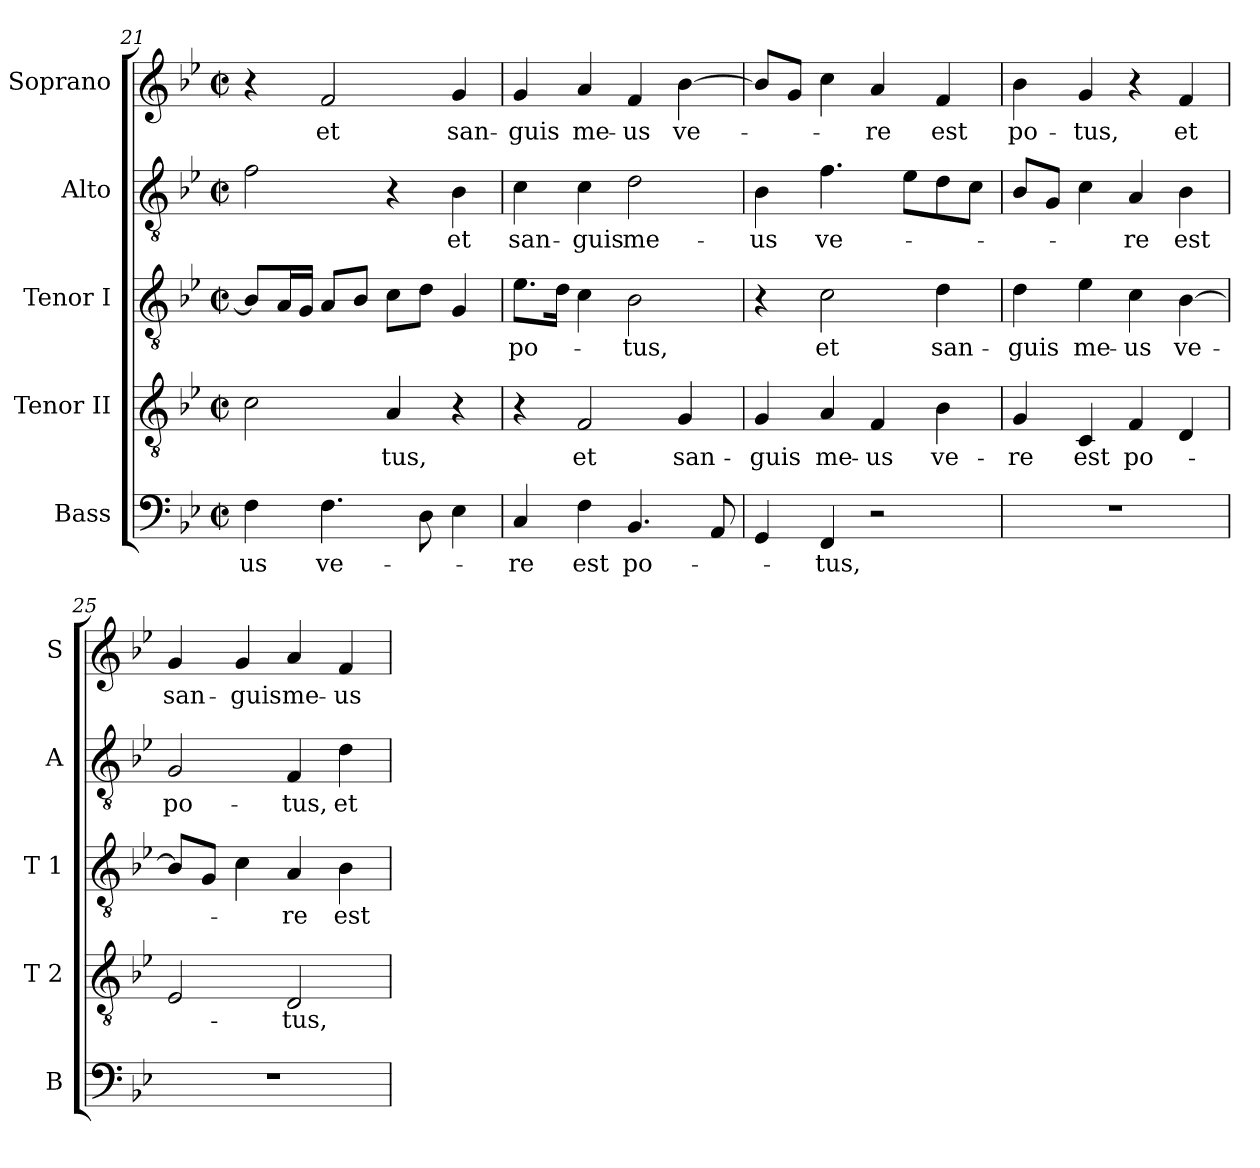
**kern	**text	**kern	**text	**kern	**text	**kern	**text	**kern	**text
*part5	*part5	*part4	*part4	*part3	*part3	*part2	*part2	*part1	*part1
*staff5	*staff5	*staff4	*staff4	*staff3	*staff3	*staff2	*staff2	*staff1	*staff1
*I"Bass	*	*I"Tenor II	*	*I"Tenor I	*	*I"Alto	*	*I"Soprano	*
*I'B	*	*I'T 2	*	*I'T 1	*	*I'A	*	*I'S	*
!!LO:PB:g=z
*clefF4	*	*clefGv2	*	*clefGv2	*	*clefGv2	*	*clefG2	*
*ITrd7c12	*	*	*	*	*	*ITrd7c12	*	*	*
*k[b-e-]	*	*k[b-e-]	*	*k[b-e-]	*	*k[b-e-]	*	*k[b-e-]	*
*B-:	*	*B-:	*	*B-:	*	*B-:	*	*B-:	*
*M2/2	*	*M2/2	*	*M2/2	*	*M2/2	*	*M2/2	*
*met(c|)	*	*met(c|)	*	*met(c|)	*	*met(c|)	*	*met(c|)	*
=21	=21	=21	=21	=21	=21	=21	=21	=21	=21
!	!LO:LY:b:color=#000000	!	!	!	!	!	!	!	!
4FFi\	-us	2ci\	.	8B-i/L]	.	2Fi\	.	4r	.
.	.	.	.	16Ai/L	.	.	.	.	.
.	.	.	.	16Gi/JJ	.	.	.	.	.
!	!LO:LY:b:color=#000000	!	!	!	!	!	!	!	!
!	!	!	!	!	!	!	!	!	!LO:LY:b:color=#000000
4.FFi\	ve-	.	.	8Ai/L	.	.	.	2fi/	et
.	.	.	.	8B-i/J	.	.	.	.	.
!	!	!	!LO:LY:b:color=#000000	!	!	!	!	!	!
.	.	4Ai/	-tus,	8ci\L	.	4r	.	.	.
8DDi\	.	.	.	8di\J	.	.	.	.	.
!	!	!	!	!	!	!	!LO:LY:b:color=#000000	!	!
!	!	!	!	!	!	!	!	!	!LO:LY:b:color=#000000
4EE-i\	.	4r	.	4Gi/	.	4BB-i\	et	4gi/	san-
=22	=22	=22	=22	=22	=22	=22	=22	=22	=22
!	!LO:LY:b:color=#000000	!	!	!	!	!	!	!	!
!	!	!	!	!	!LO:LY:b:color=#000000	!	!	!	!
!	!	!	!	!	!	!	!LO:LY:b:color=#000000	!	!
!	!	!	!	!	!	!	!	!	!LO:LY:b:color=#000000
4CCi/	-re	4r	.	8.e-i\L	po-	4Ci\	san-	4gi/	-guis
.	.	.	.	16di\Jk	.	.	.	.	.
!	!LO:LY:b:color=#000000	!	!	!	!	!	!	!	!
!	!	!	!LO:LY:b:color=#000000	!	!	!	!	!	!
!	!	!	!	!	!	!	!LO:LY:b:color=#000000	!	!
!	!	!	!	!	!	!	!	!	!LO:LY:b:color=#000000
4FFi\	est	2Fi/	et	4ci\	.	4Ci\	-guis	4ai/	me-
!	!LO:LY:b:color=#000000	!	!	!	!	!	!	!	!
!	!	!	!	!	!LO:LY:b:color=#000000	!	!	!	!
!	!	!	!	!	!	!	!LO:LY:b:color=#000000	!	!
!	!	!	!	!	!	!	!	!	!LO:LY:b:color=#000000
4.BBB-i/	po-	.	.	2B-i\	-tus,	2Di\	me-	4fi/	-us
!	!	!	!LO:LY:b:color=#000000	!	!	!	!	!	!
!	!	!	!	!	!	!	!	!	!LO:LY:b:color=#000000
.	.	4Gi/	san-	.	.	.	.	[>4b-i\	ve-
8AAAi/	.	.	.	.	.	.	.	.	.
=23	=23	=23	=23	=23	=23	=23	=23	=23	=23
!	!	!	!LO:LY:b:color=#000000	!	!	!	!	!	!
!	!	!	!	!	!	!	!LO:LY:b:color=#000000	!	!
4GGGi/	.	4Gi/	-guis	4r	.	4BB-i\	-us	8b-i/L]	.
.	.	.	.	.	.	.	.	8gi/J	.
!	!LO:LY:b:color=#000000	!	!	!	!	!	!	!	!
!	!	!	!LO:LY:b:color=#000000	!	!	!	!	!	!
!	!	!	!	!	!LO:LY:b:color=#000000	!	!	!	!
!	!	!	!	!	!	!	!LO:LY:b:color=#000000	!	!
4FFFi/	-tus,	4Ai/	me-	2ci\	et	4.Fi\	ve-	4cci\	.
!	!	!	!LO:LY:b:color=#000000	!	!	!	!	!	!
!	!	!	!	!	!	!	!	!	!LO:LY:b:color=#000000
2r	.	4Fi/	-us	.	.	.	.	4ai/	-re
.	.	.	.	.	.	8E-i\L	.	.	.
!	!	!	!LO:LY:b:color=#000000	!	!	!	!	!	!
!	!	!	!	!	!LO:LY:b:color=#000000	!	!	!	!
!	!	!	!	!	!	!	!	!	!LO:LY:b:color=#000000
.	.	4B-i\	ve-	4di\	san-	8Di\	.	4fi/	est
.	.	.	.	.	.	8Ci\J	.	.	.
=24	=24	=24	=24	=24	=24	=24	=24	=24	=24
!	!	!	!LO:LY:b:color=#000000	!	!	!	!	!	!
!	!	!	!	!	!LO:LY:b:color=#000000	!	!	!	!
!	!	!	!	!	!	!	!	!	!LO:LY:b:color=#000000
1r	.	4Gi/	-re	4di\	-guis	8BB-i/L	.	4b-i\	po-
.	.	.	.	.	.	8GGi/J	.	.	.
!	!	!	!LO:LY:b:color=#000000	!	!	!	!	!	!
!	!	!	!	!	!LO:LY:b:color=#000000	!	!	!	!
!	!	!	!	!	!	!	!	!	!LO:LY:b:color=#000000
.	.	4Ci/	est	4e-i\	me-	4Ci\	.	4gi/	-tus,
!	!	!	!LO:LY:b:color=#000000	!	!	!	!	!	!
!	!	!	!	!	!LO:LY:b:color=#000000	!	!	!	!
!	!	!	!	!	!	!	!LO:LY:b:color=#000000	!	!
.	.	4Fi/	po-	4ci\	-us	4AAi/	-re	4r	.
!	!	!	!	!	!LO:LY:b:color=#000000	!	!	!	!
!	!	!	!	!	!	!	!LO:LY:b:color=#000000	!	!
!	!	!	!	!	!	!	!	!	!LO:LY:b:color=#000000
.	.	4Di/	.	[>4B-i\	ve-	4BB-i\	est	4fi/	et
=25	=25	=25	=25	=25	=25	=25	=25	=25	=25
!	!	!	!	!	!	!	!LO:LY:b:color=#000000	!	!
!	!	!	!	!	!	!	!	!	!LO:LY:b:color=#000000
1r	.	2E-i/	.	8B-i/L]	.	2GGi/	po-	4gi/	san-
.	.	.	.	8Gi/J	.	.	.	.	.
!	!	!	!	!	!	!	!	!	!LO:LY:b:color=#000000
.	.	.	.	4ci\	.	.	.	4gi/	-guis
!	!	!	!LO:LY:b:color=#000000	!	!	!	!	!	!
!	!	!	!	!	!LO:LY:b:color=#000000	!	!	!	!
!	!	!	!	!	!	!	!LO:LY:b:color=#000000	!	!
!	!	!	!	!	!	!	!	!	!LO:LY:b:color=#000000
.	.	2Di/	-tus,	4Ai/	-re	4FFi/	-tus,	4ai/	me-
!	!	!	!	!	!LO:LY:b:color=#000000	!	!	!	!
!	!	!	!	!	!	!	!LO:LY:b:color=#000000	!	!
!	!	!	!	!	!	!	!	!	!LO:LY:b:color=#000000
.	.	.	.	4B-i\	est	4Di\	et	4fi/	-us
=	=	=	=	=	=	=	=	=	=
*-	*-	*-	*-	*-	*-	*-	*-	*-	*-
